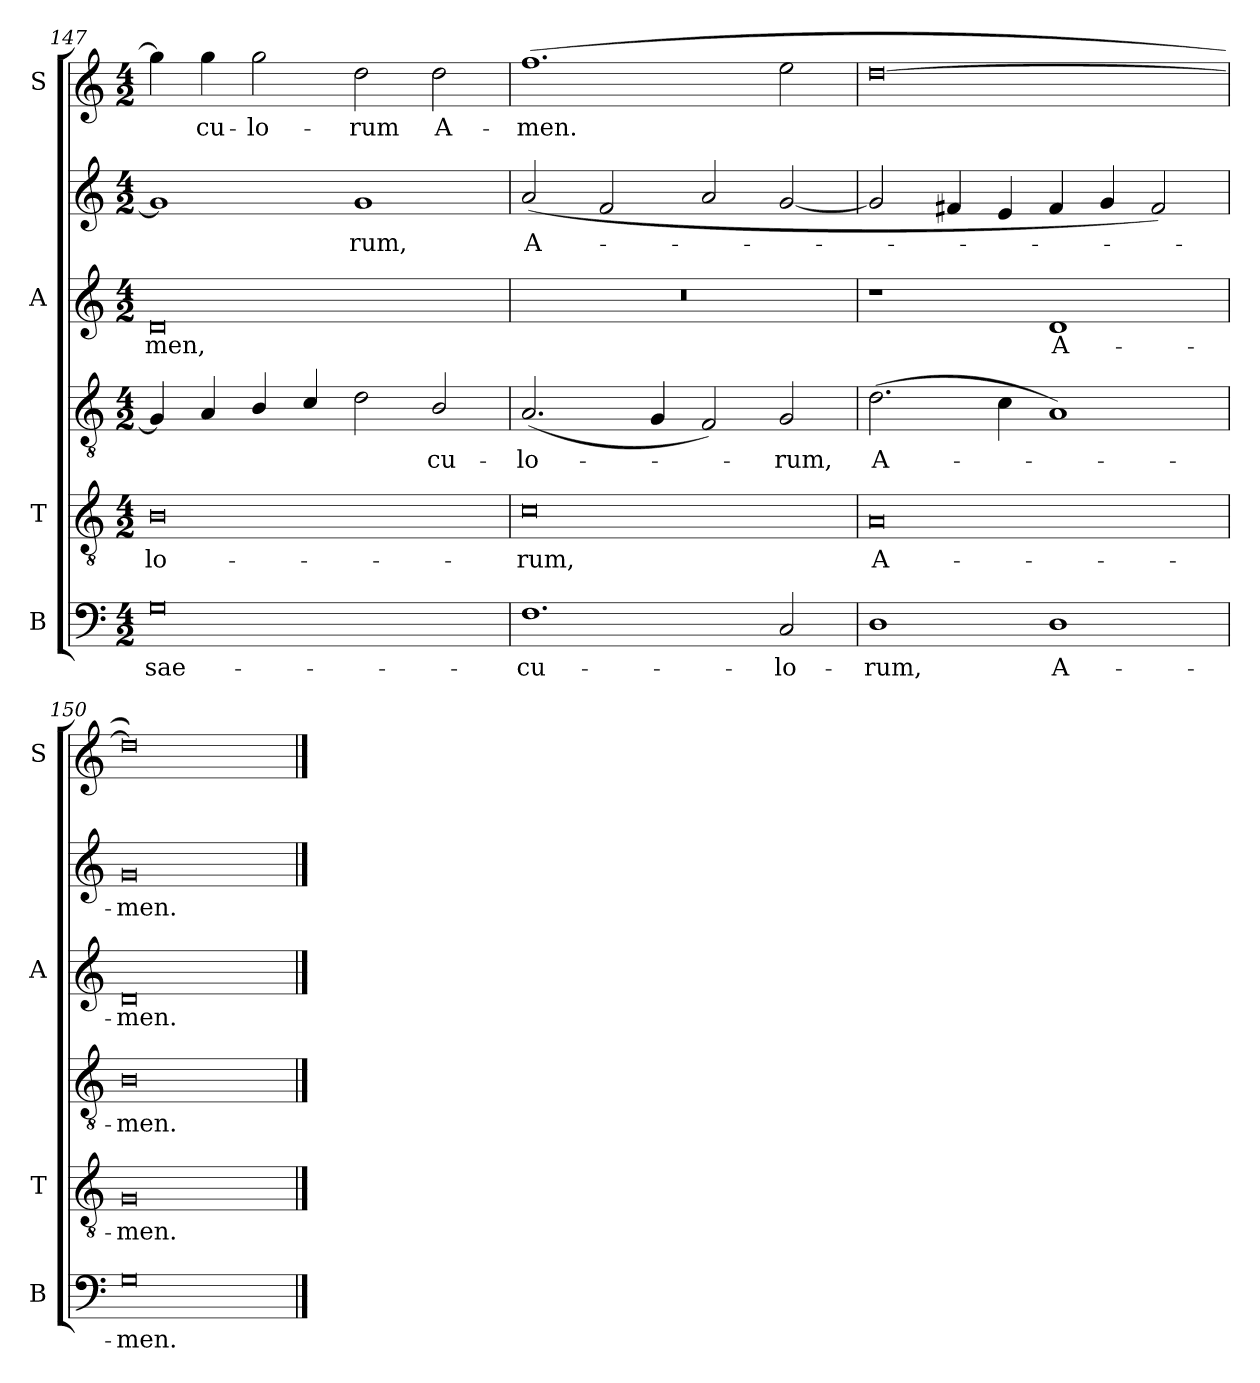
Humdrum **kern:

**kern	**text	**kern	**text	**kern	**text	**kern	**text	**kern	**text	**kern	**text
*part4	*part4	*part3	*part3	*part3	*part3	*part2	*part2	*part2	*part2	*part1	*part1
*staff6	*staff6	*staff5	*staff5	*staff4	*staff4	*staff3	*staff3	*staff2	*staff2	*staff1	*staff1
*I"B	*	*I"T	*	*	*	*I"A	*	*	*	*I"S	*
*I'B	*	*I'T	*	*	*	*I'A	*	*	*	*I'S	*
*clefF4	*	*clefGv2	*	*clefGv2	*	*clefG2	*	*clefG2	*	*clefG2	*
*k[]	*	*k[]	*	*k[]	*	*k[]	*	*k[]	*	*k[]	*
*C:	*	*C:	*	*C:	*	*C:	*	*C:	*	*C:	*
*M4/2	*	*M4/2	*	*M4/2	*	*M4/2	*	*M4/2	*	*M4/2	*
=147	=147	=147	=147	=147	=147	=147	=147	=147	=147	=147	=147
!	!LO:LY:b	!	!LO:LY:b	!	!	!	!LO:LY:b	!	!	!	!
0G	sae-	0B	-lo-	4G]	.	0d	men,	1g]	.	4gg]	.
!	!	!	!	!	!	!	!	!	!	!	!LO:LY:b
.	.	.	.	4A	.	.	.	.	.	4gg	cu-
!	!	!	!	!	!	!	!	!	!	!	!LO:LY:b
.	.	.	.	4B/	.	.	.	.	.	2gg	-lo-
.	.	.	.	4c/	.	.	.	.	.	.	.
!	!	!	!	!	!	!	!	!	!LO:LY:b	!	!LO:LY:b
.	.	.	.	2d	.	.	.	1g	-rum,	2dd	-rum
!	!	!	!	!	!LO:LY:b	!	!	!	!	!	!LO:LY:b
.	.	.	.	2B/	-cu-	.	.	.	.	2dd	A-
=148	=148	=148	=148	=148	=148	=148	=148	=148	=148	=148	=148
!	!LO:LY:b	!	!LO:LY:b	!	!LO:LY:b	!	!	!	!LO:LY:b	!	!LO:LY:b
1.F	-cu-	0c	rum,	(<2.A	-lo-	0r	.	(<2a	A-	(>1.ff	-men.
.	.	.	.	.	.	.	.	2f	.	.	.
.	.	.	.	4G	.	.	.	.	.	.	.
.	.	.	.	2F)	.	.	.	2a	.	.	.
!	!LO:LY:b	!	!	!	!LO:LY:b	!	!	!	!	!	!
2C	-lo-	.	.	2G	rum,	.	.	[2g	.	2ee	.
=149	=149	=149	=149	=149	=149	=149	=149	=149	=149	=149	=149
!	!LO:LY:b	!	!LO:LY:b	!	!LO:LY:b	!	!	!	!	!	!
1D	-rum,	0A	A-	(>2.d	A-	1r	.	2g]	.	[0dd	.
.	.	.	.	.	.	.	.	4f#	.	.	.
.	.	.	.	4c	.	.	.	4e	.	.	.
!	!LO:LY:b	!	!	!	!	!	!LO:LY:b	!	!	!	!
1D	A-	.	.	1A)	.	1d	A-	4f#	.	.	.
.	.	.	.	.	.	.	.	4g	.	.	.
.	.	.	.	.	.	.	.	2f#)	.	.	.
=150	=150	=150	=150	=150	=150	=150	=150	=150	=150	=150	=150
!	!LO:LY:b	!	!LO:LY:b	!	!LO:LY:b	!	!LO:LY:b	!	!LO:LY:b	!	!
0G	-men.	0G	men.	0B	-men.	0d	men.	0g	-men.	0dd])	.
==	==	==	==	==	==	==	==	==	==	==	==
*-	*-	*-	*-	*-	*-	*-	*-	*-	*-	*-	*-
